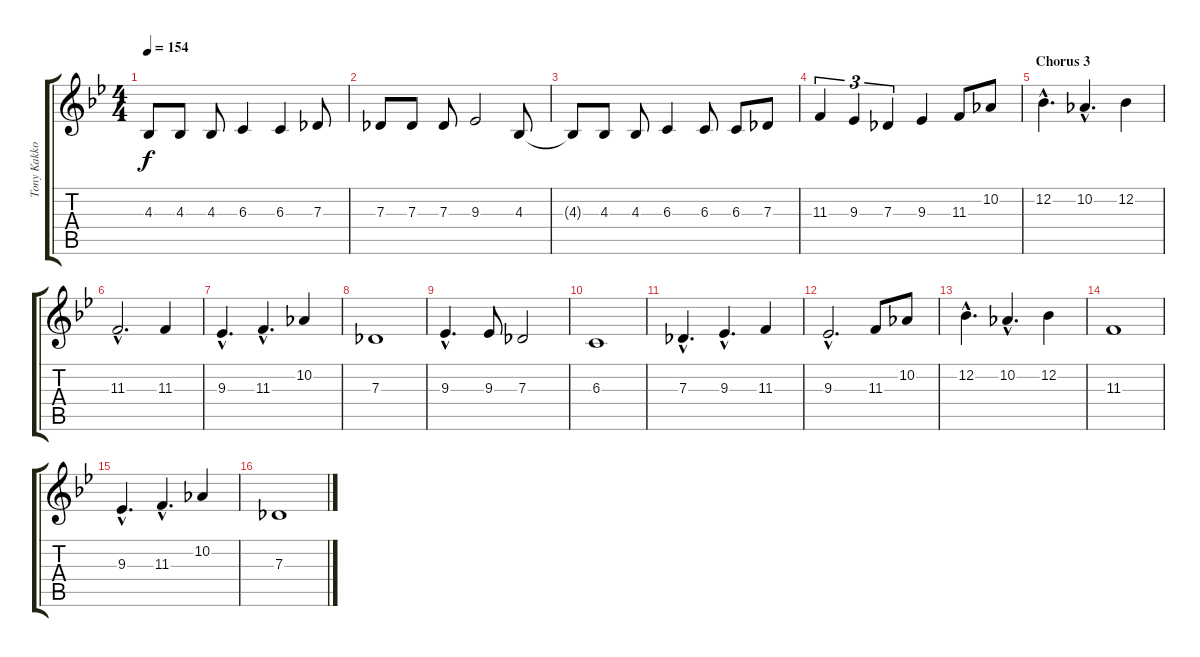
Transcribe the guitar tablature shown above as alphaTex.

\track ("Tony Kakko" "Tony Kakko") {instrument violin}
\staff {score tabs}
\tuning (Eb4 Bb3 Gb3 Db3 Ab2 Eb2) {hide}
\ts (4 4)
\tempo 154
\clef g2
\ks gminor
4.3.8{dy f volume 14} 4.3.8 4.3.8 6.3.4 6.3.4 7.3.8 |
7.3.8 7.3.8 7.3.8 9.3.2 4.3.8 |
4.3{t}.8 4.3.8 4.3.8 6.3.4 6.3.8 6.3.8 7.3.8 |
11.3.4{tu (3 2)} 9.3.4{tu (3 2)} 7.3.4{tu (3 2)} 9.3.4 11.3.8 10.2.8 |
\section ("" "Chorus 3")
12.2{hac}.4{d} 10.2{hac}.4{d} 12.2.4 |
11.3{hac}.2{d} 11.3.4 |
9.3{hac}.4{d} 11.3{hac}.4{d} 10.2.4 |
7.3.1 |
9.3{hac}.4{d} 9.3.8 7.3.2 |
6.3.1 |
7.3{hac}.4{d} 9.3{hac}.4{d} 11.3.4 |
9.3{hac}.2{d} 11.3.8 10.2.8 |
12.2{hac}.4{d} 10.2{hac}.4{d} 12.2.4 |
11.3.1 |
9.3{hac}.4{d} 11.3{hac}.4{d} 10.2.4 |
7.3.1
